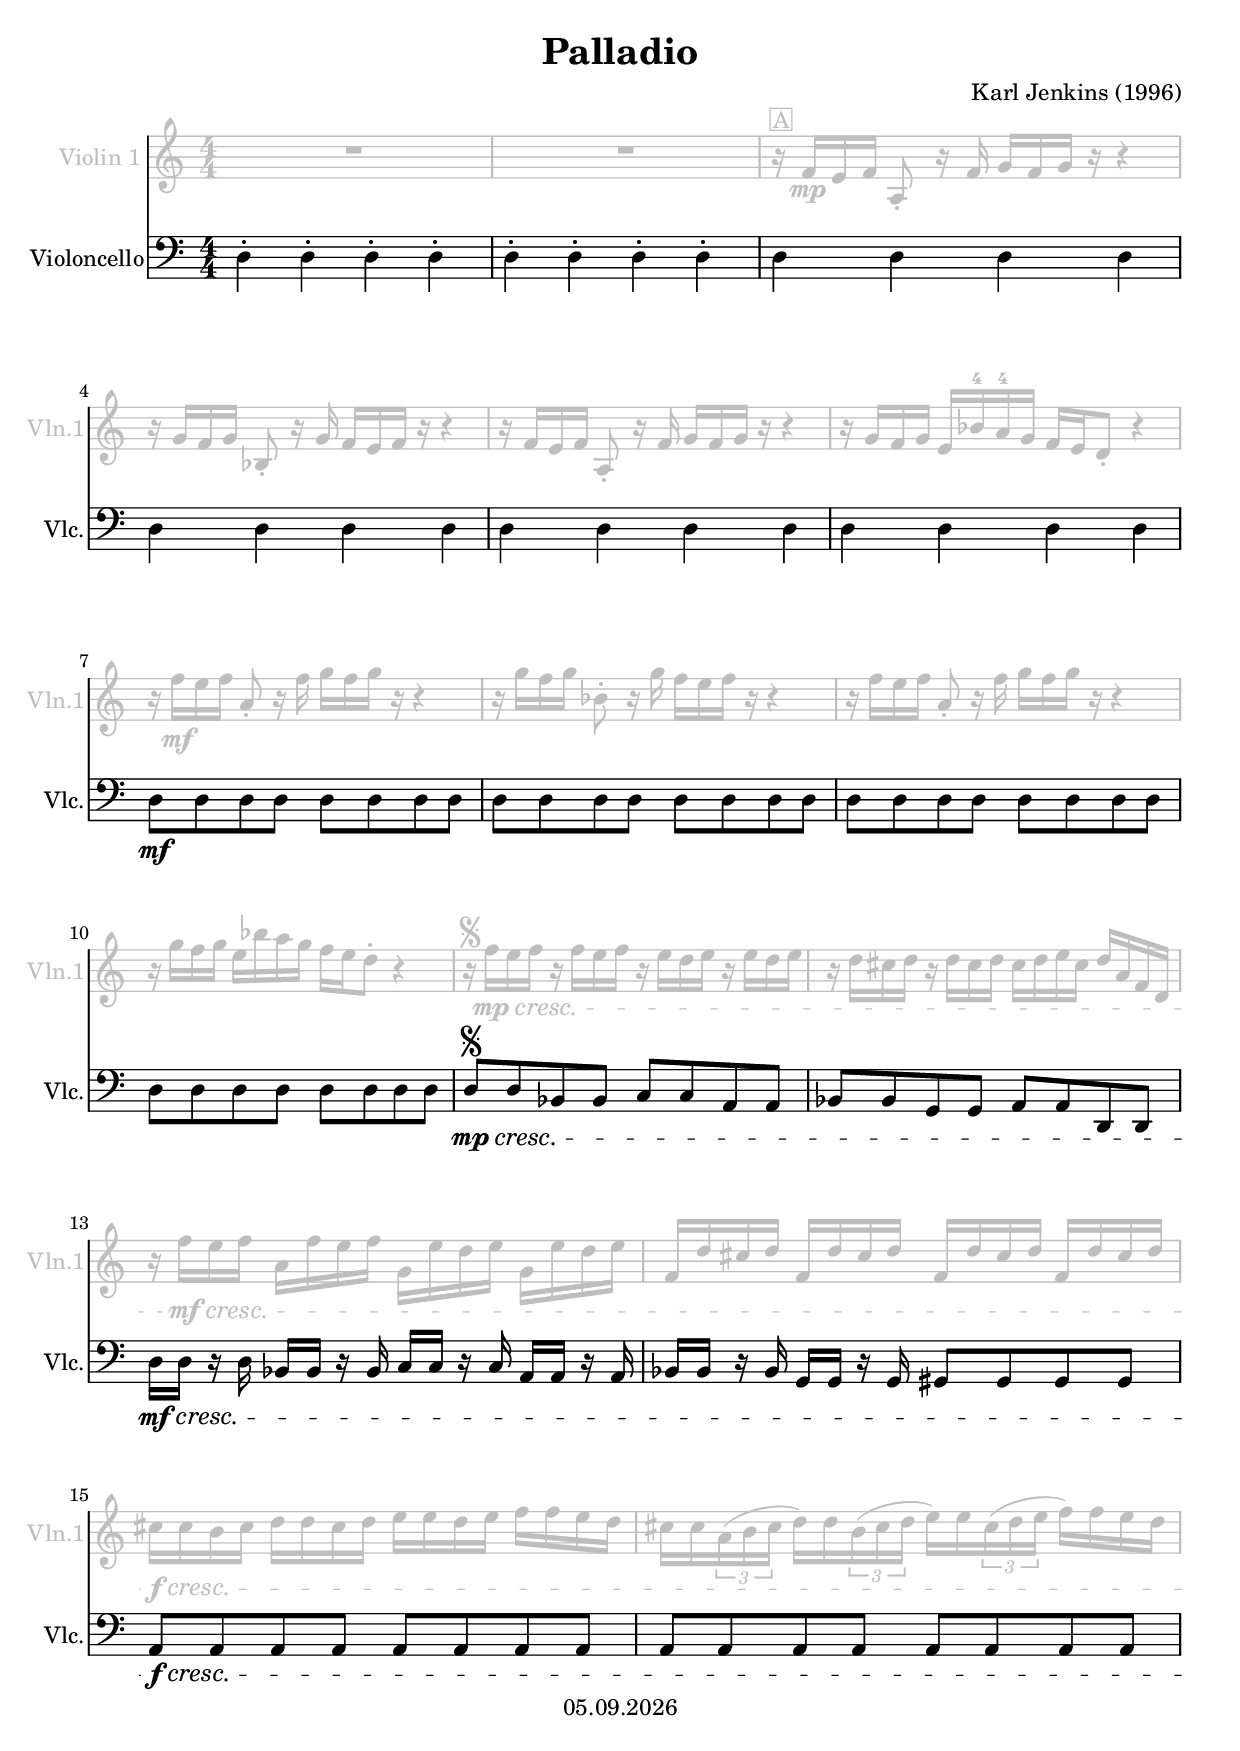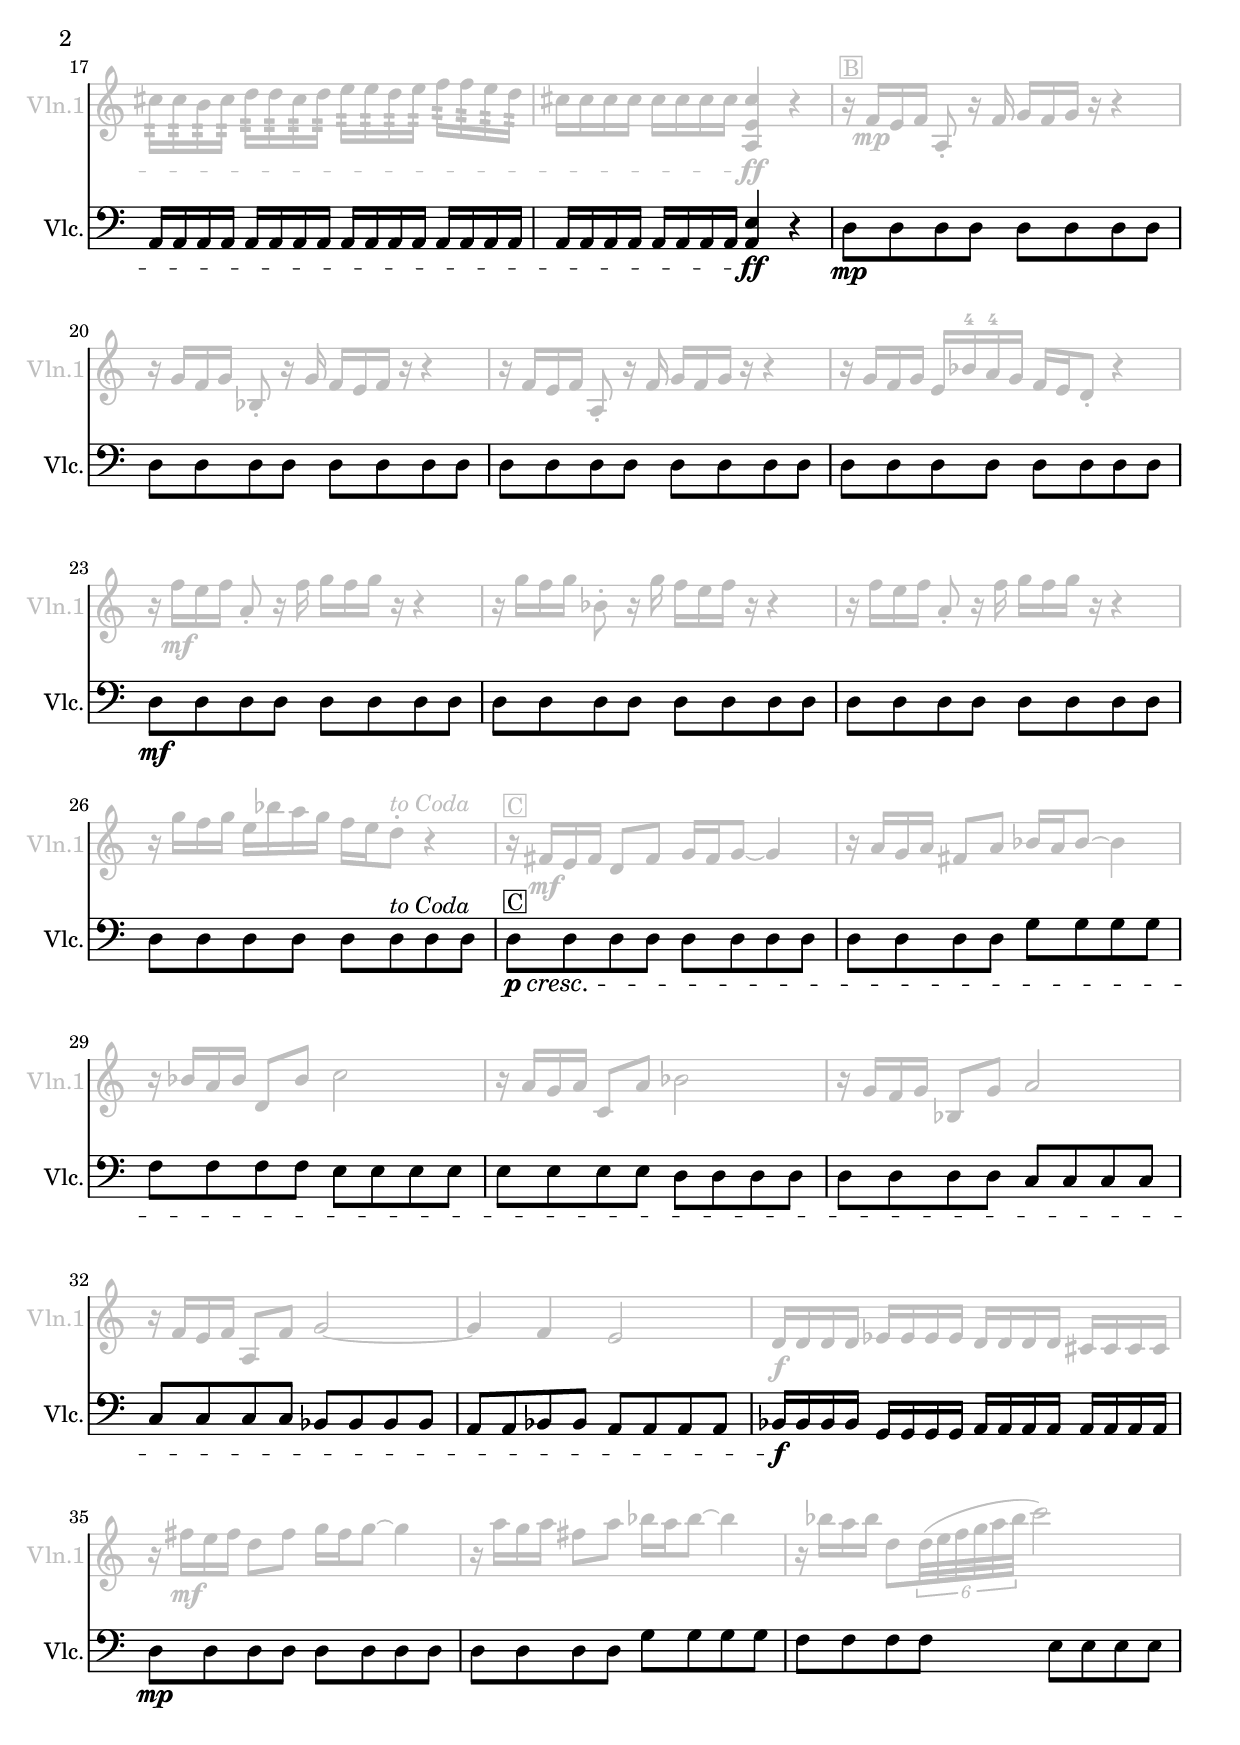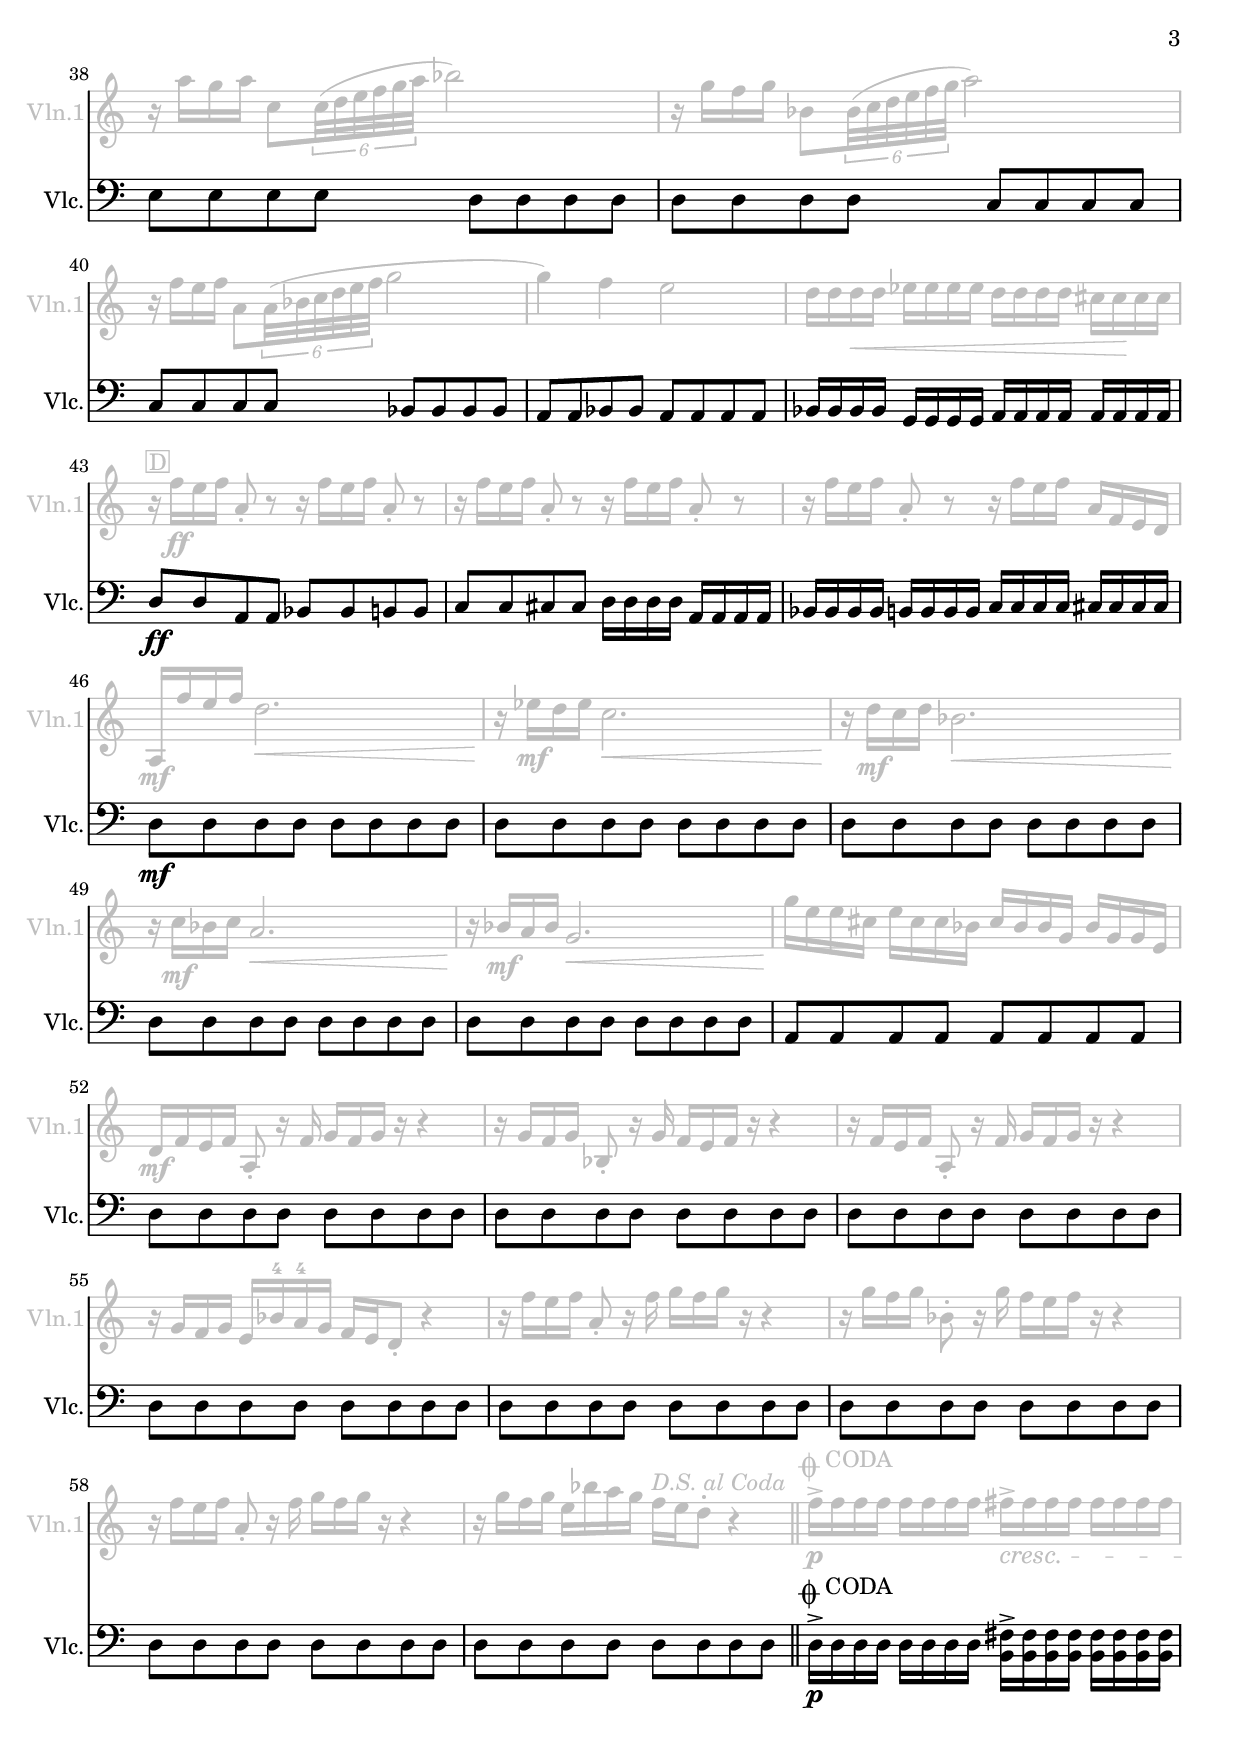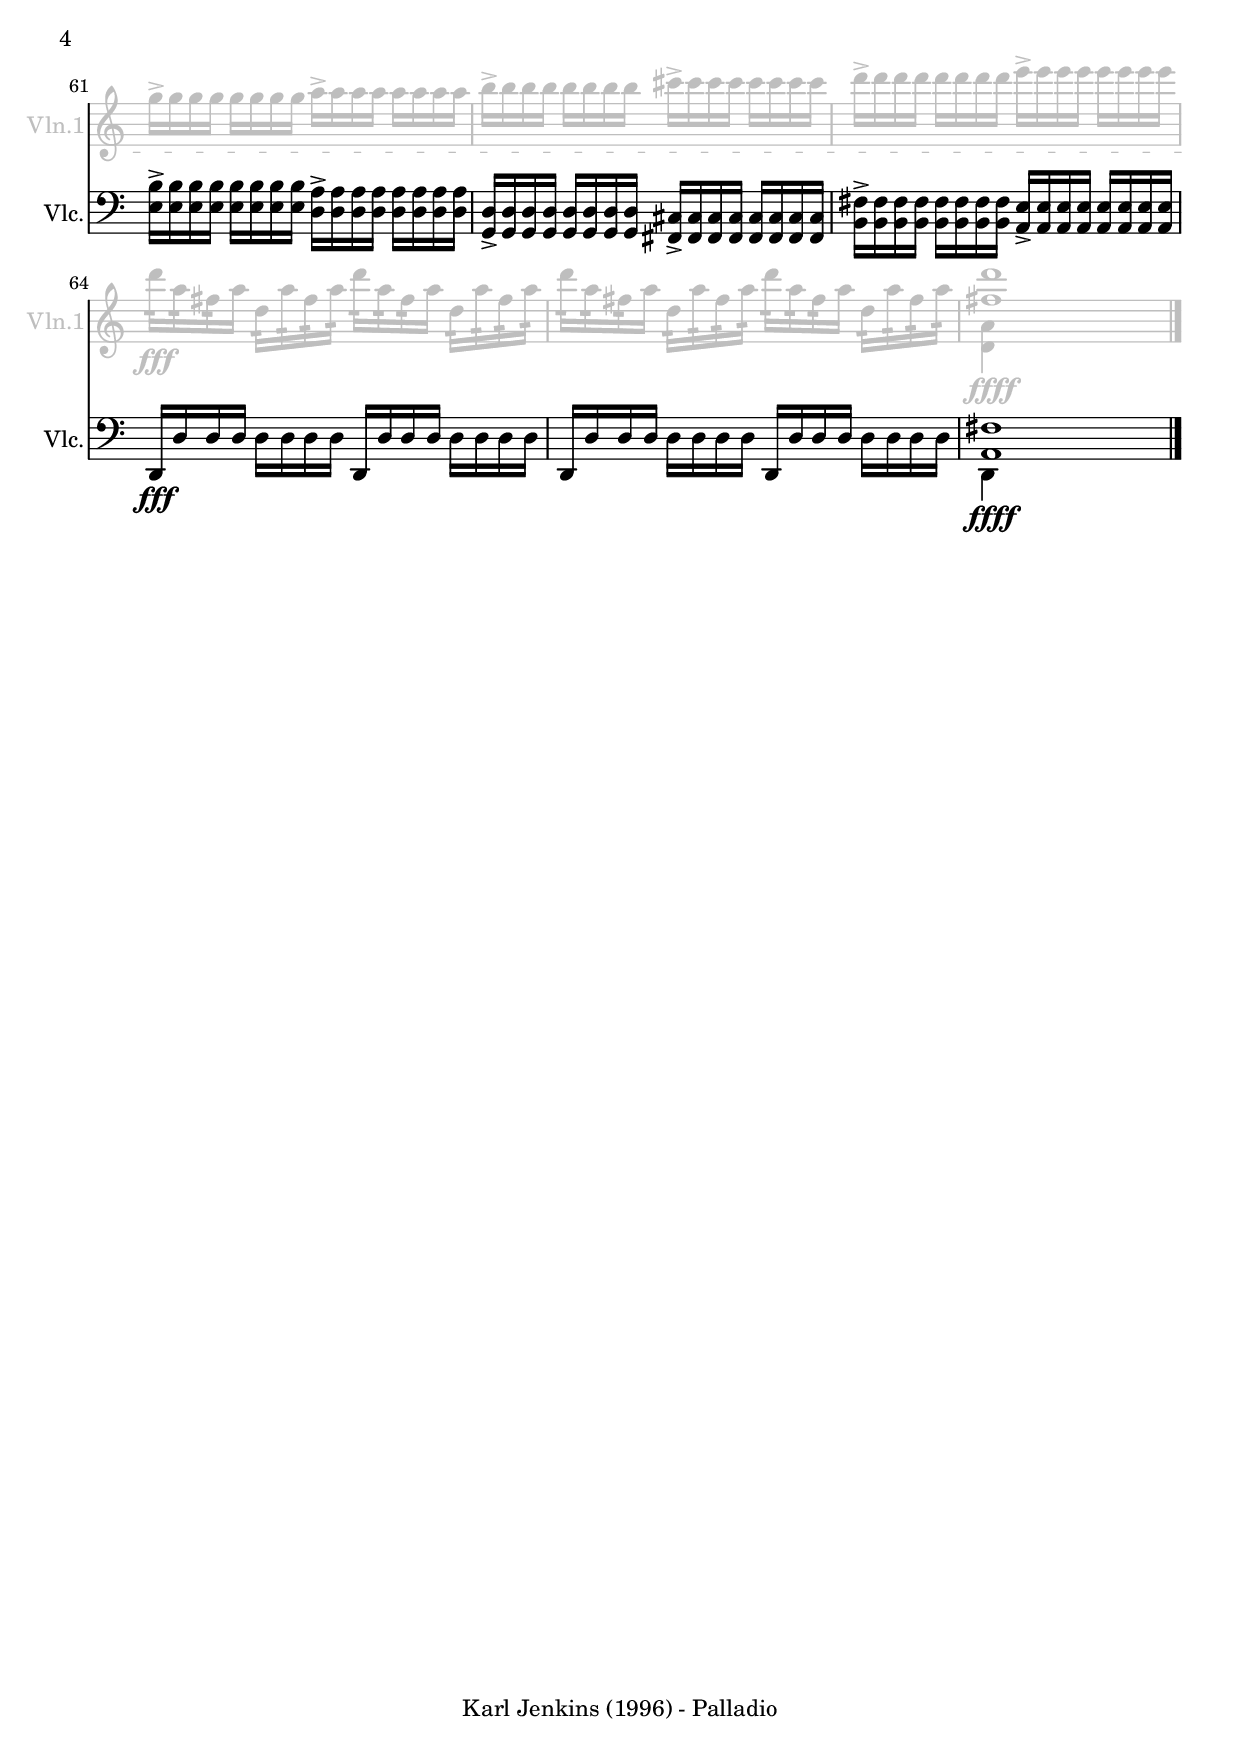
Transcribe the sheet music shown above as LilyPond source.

\version "2.18.2"

\include "../globals.ily"
\include "../voices/violin1.ily"
\version "2.18.2"
\include "../globals.ily"


cello =  \relative d {
  \globalSettings
  \clef "bass"
  d4-. d4-. d4-. d4-. | % 3
  d4-. d4-. d4-. d4-. | % 5
  d4 d4 d4 d4 | % 7
  d4 d4 d4 d4 | % 9
  d4 d4 d4 d4 | % 12
  d4 d4 d4 d4 | % 13
  
  d8\mf d8 d8 d8 d8 d8 d8 d8 | % 15
  d8 d8 d8 d8 d8 d8 d8 d8 | % 17
  d8 d8 d8 d8 d8 d8 d8 d8 | % 19
  d8 d8 d8 d8 d8 d8 d8 d8 | % 42
  
  d8\segno \mp \cresc d8 bes8 bes8 c8 c8 a8 a8 | % 43
  bes8 bes8 g8 g8 a8 a8 d,8 d8 | % 45
  d'16 \mf \cresc d16 r16 d16 bes16 bes16 r16 bes16 c16 c16 r16 c16 a16 a16 r16 a16 | % 47
  bes16 bes16 r16 bes16 g16 g16 r16 g16 gis8 gis8 gis8 gis8 | % 49
  
  a8 \f \cresc a8 a8 a8 a8 a8 a8 a8 | % 32
  a8 a8 a8 a8 a8 a8 a8 a8 | % 33
  
  a16 a16 a16 a16 a16 a16 a16 a16 a16 a16 a16 a16 a16 a16 a16 a16 | % 35
  a16 a16 a16 a16 a16 a16 a16 a16 <a e'>4\ff r4 | % 37
  
  d8 \mp d8 d8 d8 d8 d8 d8 d8 | % 39
  d8 d8 d8 d8 d8 d8 d8 d8 | % 82
  d8 d8 d8 d8 d8 d8 d8 d8 | % 83
  d8 d8 d8 d8 d8 d8 d8 d8 | % 85
  d8\mf d8 d8 d8 d8 d8 d8 d8 | % 87
  d8 d8 d8 d8 d8 d8 d8 d8 | % 89
  d8 d8 d8 d8 d8 d8 d8 d8 | % 52
  d8 d8 d8 d8 d8 d8^\markup { \italic "to Coda" } d8 d8 | % 53
  
  d8^\markup { \box "C" }\p\cresc d8 d8 d8 d8 d8 d8 d8 | % 55
  d8 d8 d8 d8 g8 g8 g8 g8 | % 57
  f8 f8 f8 f8 e8 e8 e8 e8 | % 59
  e8 e8 e8 e8 d8 d8 d8 d8 | % 62
  d8 d8 d8 d8 c8 c8 c8 c8 | % 63
  c8 c8 c8 c8 bes8 bes8 bes8 bes8 | % 65
  a8 a8 bes8 bes8 a8 a8 a8 a8 | % 67
  
  bes16\f bes16 bes16 bes16 g16 g16 g16 g16 a16 a16 a16 a16 a16 a16 a16 a16 | % 69
  
  d8\mp d8 d8 d8 d8 d8 d8 d8 | % 72
  d8 d8 d8 d8 g8 g8 g8 g8 | % 73
  f8 f8 f8 f8 e8 e8 e8 e8 | % 75
  e8 e8 e8 e8 d8 d8 d8 d8 | % 77
  d8 d8 d8 d8 c8 c8 c8 c8 | % 79
  c8 c8 c8 c8 bes8 bes8 bes8 bes8 | % 162
  a8 a8 bes8 bes8 a8 a8 a8 a8 | % 163
  bes16 bes16 bes16 bes16 g16 g16 g16 g16 a16 a16 a16 a16 a16 a16 a16 a16 | % 165
  d8\ff d8 a8 a8 bes8 bes8 b8 b8 | % 167
  c8 c8 cis8 cis8 d16 d16 d16 d16 a16 a16 a16 a16 | % 169
  bes16 bes16 bes16 bes16 b16 b16 b16 b16 c16 c16 c16 c16 cis16 cis16 cis16 cis16 | % 92
  
  d8\mf d8 d8 d8 d8 d8 d8 d8 | % 93
  d8 d8 d8 d8 d8 d8 d8 d8 | % 95
  d8 d8 d8 d8 d8 d8 d8 d8 | % 97
  d8 d8 d8 d8 d8 d8 d8 d8 | % 99
  d8 d8 d8 d8 d8 d8 d8 d8 | % 102
  
  
  a8 a8 a8 a8 a8 a8 a8 a8 | % 103
  
  d8 d8 d8 d8 d8 d8 d8 d8 | % 105
  d8 d8 d8 d8 d8 d8 d8 d8 | % 119
  
  d8 d8 d8 d8 d8 d8 d8 d8 | % 107
  d8 d8 d8 d8 d8 d8 d8 d8 | % 109
  d8 d8 d8 d8 d8 d8 d8 d8 | % 112
  d8 d8 d8 d8 d8 d8 d8 d8 | % 113
  
  d8 d8 d8 d8 d8 d8 d8 d8 | % 115
  d8 d8 d8 d8 d8 d8 d8 d8 | % 117
  
  d16->\p^\markup { \musicglyph #"scripts.coda" "CODA" } d16 d16 d16 d16 d16 d16 d16 <b fis'>16-> <b fis'>16 <b fis'>16 <b fis'>16 <b fis'>16 <b fis'>16 <b fis'>16 <b fis'>16 | % 122
  <e b'>16-> <e b'>16 <e b'>16 <e b'>16 <e b'>16 <e b'>16 <e b'>16 <e b'>16 <d a'>16-> <d a'>16 <d a'>16 <d a'>16 <d a'>16 <d a'>16 <d a'>16 <d a'>16 | % 123
  <g, d'>16-> <g d'>16 <g d'>16 <g d'>16 <g d'>16 <g d'>16 <g d'>16 <g d'>16 <fis cis'>16-> <fis cis'>16 <fis cis'>16 <fis cis'>16 <fis cis'>16 <fis cis'>16 <fis cis'>16 <fis cis'>16 | % 125
  <b fis'>16-> <b fis'>16 <b fis'>16 <b fis'>16 <b fis'>16 <b fis'>16 <b fis'>16 <b fis'>16 <a e'>16-> <a e'>16 <a e'>16 <a e'>16 <a e'>16 <a e'>16 <a e'>16 <a e'>16 | % 127
  d,16\fff d'16 d16 d16 d16 d16 d16 d16 d,16 d'16 d16 d16 d16 d16 d16 d16 | % 129
  d,16 d'16 d16 d16 d16 d16 d16 d16 d,16 d'16 d16 d16 d16 d16 d16 d16 | % 132
  << <a fis'>1\ffff \\ d,4 s2. | >> %66 
  
  \bar "|."
}


\score {
  <<
    \new Staff \with { instrumentName = "Violin 1" shortInstrumentName = "Vln.1" } { 
     \applyContext #(override-color-for-all-grobs (x11-color 'gray))
     \violinI 
    }
    \new Staff \with { instrumentName = "Violoncello" shortInstrumentName = "Vlc." } { \cello }    
  >>
  \layout {
    indent = 1.5\cm
    short-indent = 0.5\cm

  }
}